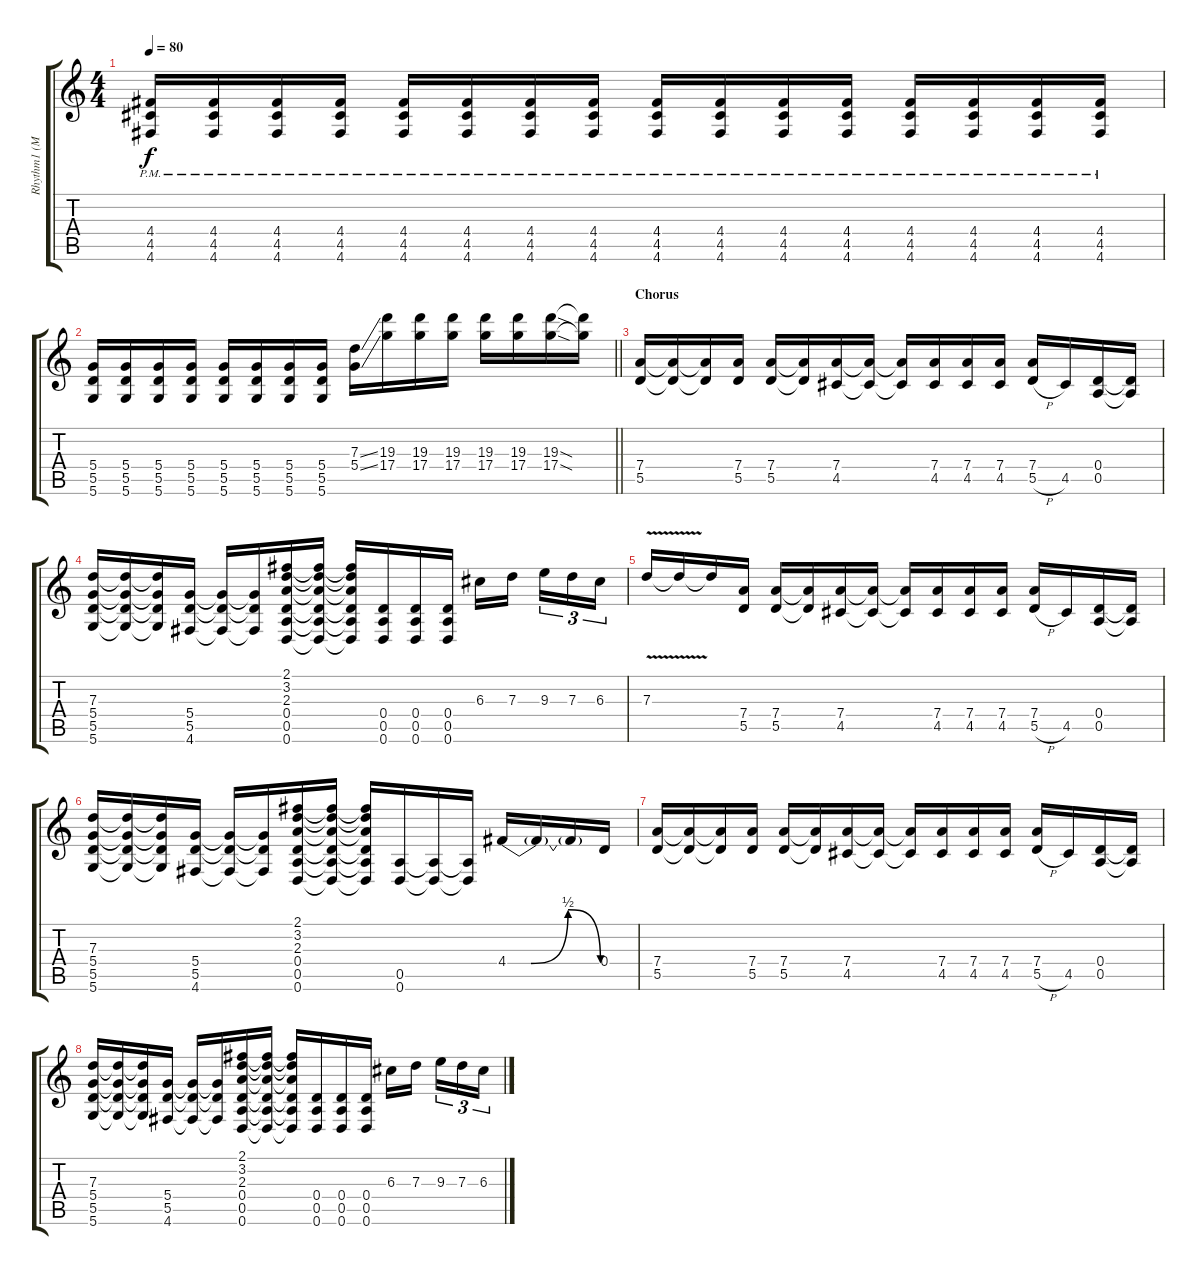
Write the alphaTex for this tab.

\track ("Rhythm1 (Mark Tremonti)" "Rhythm1 (M") {instrument distortionguitar}
\staff {score tabs}
\tuning (E4 B3 G3 D3 A2 D2) {hide}
\ts (4 4)
\tempo 80
\clef g2
\ks c
(4.4{pm} 4.5{pm} 4.6{pm}).16{dy f} (4.4{pm} 4.5{pm} 4.6{pm}).16 (4.4{pm} 4.5{pm} 4.6{pm}).16 (4.4{pm} 4.5{pm} 4.6{pm}).16 (4.4{pm} 4.5{pm} 4.6{pm}).16 (4.4{pm} 4.5{pm} 4.6{pm}).16 (4.4{pm} 4.5{pm} 4.6{pm}).16 (4.4{pm} 4.5{pm} 4.6{pm}).16 (4.4{pm} 4.5{pm} 4.6{pm}).16 (4.4{pm} 4.5{pm} 4.6{pm}).16 (4.4{pm} 4.5{pm} 4.6{pm}).16 (4.4{pm} 4.5{pm} 4.6{pm}).16 (4.4{pm} 4.5{pm} 4.6{pm}).16 (4.4{pm} 4.5{pm} 4.6{pm}).16 (4.4{pm} 4.5{pm} 4.6{pm}).16 (4.4{pm} 4.5{pm} 4.6{pm}).16 |
\barLineRight lightlight
(5.4 5.5 5.6).16 (5.4 5.5 5.6).16 (5.4 5.5 5.6).16 (5.4 5.5 5.6).16 (5.4 5.5 5.6).16 (5.4 5.5 5.6).16 (5.4 5.5 5.6).16 (5.4 5.5 5.6).16 (7.3{ss} 5.4{ss}).16 (19.3 17.4).16 (19.3 17.4).16 (19.3 17.4).16 (19.3 17.4).16 (19.3 17.4).16 (19.3{sod} 17.4{sod}).16 (19.3{t} 17.4{t}).16 |
\section ("" "Chorus")
(7.4 5.5).16 (7.4{t} 5.5{t}).16 (7.4{t} 5.5{t}).16 (7.4 5.5).16 (7.4 5.5).16 (7.4{t} 5.5{t}).16 (7.4 4.5).16 (7.4{t} 4.5{t}).16 (7.4{t} 4.5{t}).16 (7.4 4.5).16 (7.4 4.5).16 (7.4 4.5).16 (7.4 5.5{h}).16 4.5.16 (0.4 0.5).16 (0.4{t} 0.5{t}).16 |
(7.3 5.4 5.5 5.6).16 (7.3{t} 5.4{t} 5.5{t} 5.6{t}).16 (7.3{t} 5.4{t} 5.5{t} 5.6{t}).16 (5.4 5.5 4.6).16 (5.4{t} 5.5{t} 4.6{t}).16 (5.4{t} 5.5{t} 4.6{t}).16 (2.1 3.2 2.3 0.4 0.5 0.6).16 (2.1{t} 3.2{t} 2.3{t} 0.4{t} 0.5{t} 0.6{t}).16 (2.1{t} 3.2{t} 2.3{t} 0.4{t} 0.5{t} 0.6{t}).16 (0.4 0.5 0.6).16 (0.4 0.5 0.6).16 (0.4 0.5 0.6).16 6.3.16 7.3.16{beam splitsecondary} 9.3.16{tu (3 2)} 7.3.16{tu (3 2)} 6.3.16{tu (3 2)} |
7.3{v}.16 7.3{t}.16 7.3{t}.16 (7.4 5.5).16 (7.4 5.5).16 (7.4{t} 5.5{t}).16 (7.4 4.5).16 (7.4{t} 4.5{t}).16 (7.4{t} 4.5{t}).16 (7.4 4.5).16 (7.4 4.5).16 (7.4 4.5).16 (7.4 5.5{h}).16 4.5.16 (0.4 0.5).16 (0.4{t} 0.5{t}).16 |
(7.3 5.4 5.5 5.6).16 (7.3{t} 5.4{t} 5.5{t} 5.6{t}).16 (7.3{t} 5.4{t} 5.5{t} 5.6{t}).16 (5.4 5.5 4.6).16 (5.4{t} 5.5{t} 4.6{t}).16 (5.4{t} 5.5{t} 4.6{t}).16 (2.1 3.2 2.3 0.4 0.5 0.6).16 (2.1{t} 3.2{t} 2.3{t} 0.4{t} 0.5{t} 0.6{t}).16 (2.1{t} 3.2{t} 2.3{t} 0.4{t} 0.5{t} 0.6{t}).16 (0.5 0.6).16 (0.5{t} 0.6{t}).16 (0.5{t} 0.6{t}).16 4.4{be (custom 0 0 8 0 15 0 39 2 60 0)}.16 4.4{t}.16 4.4{t}.16 0.4.16 |
(7.4 5.5).16 (7.4{t} 5.5{t}).16 (7.4{t} 5.5{t}).16 (7.4 5.5).16 (7.4 5.5).16 (7.4{t} 5.5{t}).16 (7.4 4.5).16 (7.4{t} 4.5{t}).16 (7.4{t} 4.5{t}).16 (7.4 4.5).16 (7.4 4.5).16 (7.4 4.5).16 (7.4 5.5{h}).16 4.5.16 (0.4 0.5).16 (0.4{t} 0.5{t}).16 |
(7.3 5.4 5.5 5.6).16 (7.3{t} 5.4{t} 5.5{t} 5.6{t}).16 (7.3{t} 5.4{t} 5.5{t} 5.6{t}).16 (5.4 5.5 4.6).16 (5.4{t} 5.5{t} 4.6{t}).16 (5.4{t} 5.5{t} 4.6{t}).16 (2.1 3.2 2.3 0.4 0.5 0.6).16 (2.1{t} 3.2{t} 2.3{t} 0.4{t} 0.5{t} 0.6{t}).16 (2.1{t} 3.2{t} 2.3{t} 0.4{t} 0.5{t} 0.6{t}).16 (0.4 0.5 0.6).16 (0.4 0.5 0.6).16 (0.4 0.5 0.6).16 6.3.16 7.3.16{beam splitsecondary} 9.3.16{tu (3 2)} 7.3.16{tu (3 2)} 6.3.16{tu (3 2)}
